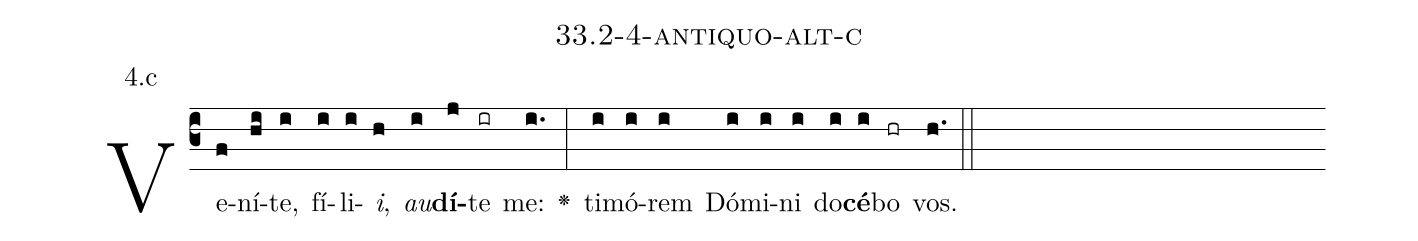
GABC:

name: 33.2-4-antiquo-alt-c;
annotation: 4.c;
%%
(c3)Ve(f)ní(hi)te,(i) fí(i)li(i)<i>i</i>,(h) <i>au</i>(i)<b>dí</b>(j)te(ir) me:(i.) <v>\greheightstar</v>(:) ti(i)mó(i)rem(i) Dó(i)mi(i)ni(i) do(i)<b>cé</b>(i)bo(hr) vos.(h.) (::)


%E(i) u(i) o(i) u(i) a(i) e.(h.) (::)
